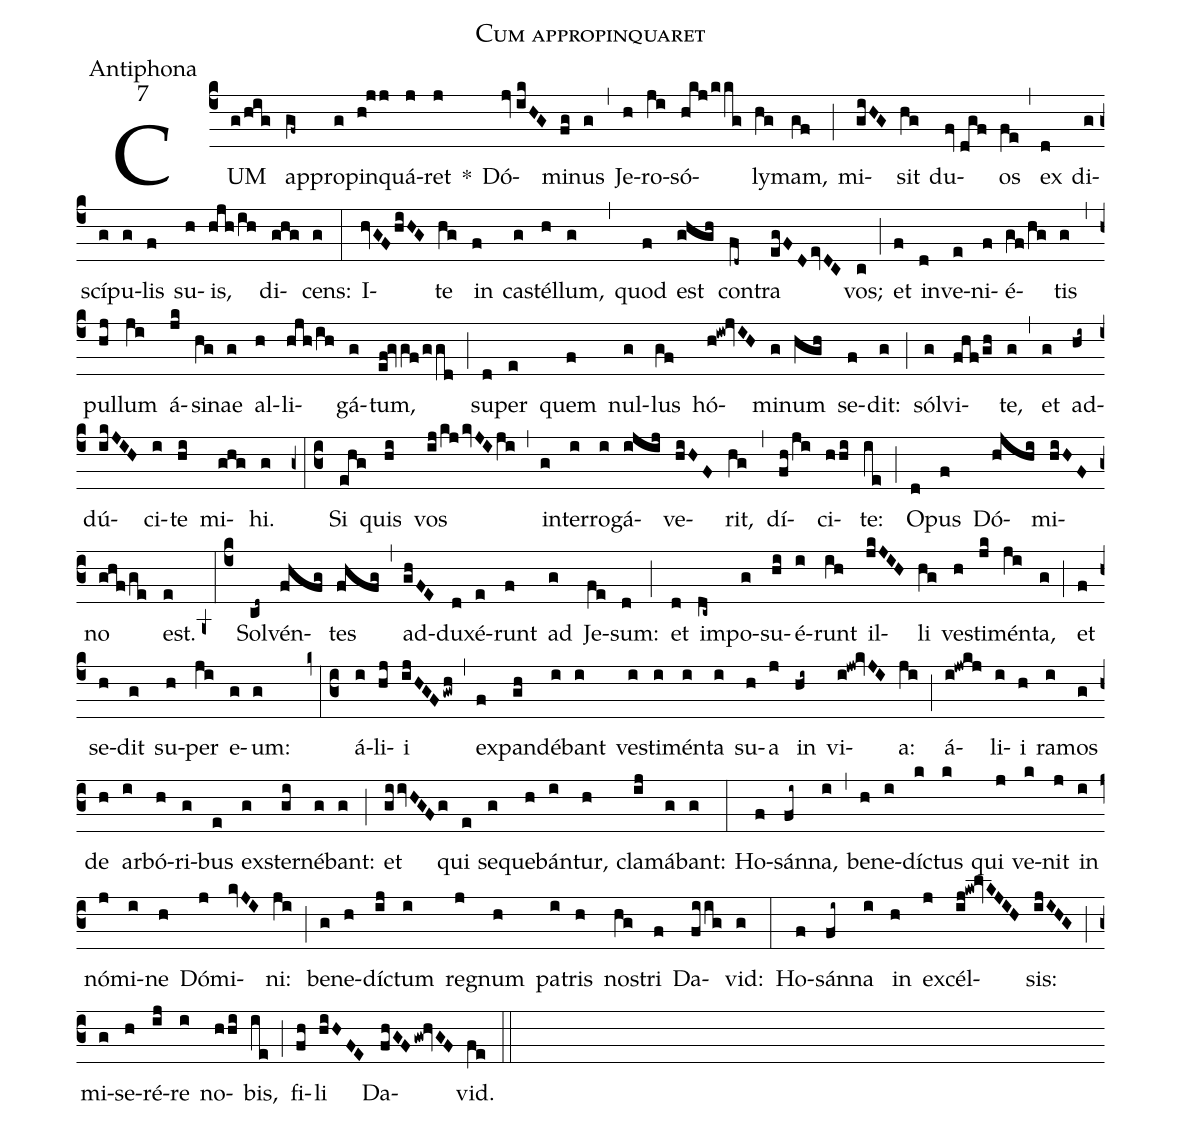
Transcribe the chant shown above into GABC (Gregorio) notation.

name:Cum appropinquaret;
office-part:Antiphona;
mode:7;
%%
(c4) CUM(g/hig) ap(gf~)pro(g)pin(h!jj)quá(j)ret(j) *() Dó(jv//ikHG)mi(fg)nus(g) (,) Je(h)ro(ji)só(hkj/kkg)ly(hg)mam,(gf) (;) mi(giHG)sit(hg) du(fv//dgf)os(fe) (,) ex(d) di(g)scí(g)pu(g)lis(f) su(h)is,(hjh/ih) di(ghg)cens:(g) (:) I(hvGFhiHG)te(hg) in(f) ca(g)stél(h)lum,(g) (,) quod(f) est(ghgh) con(fd~)tra(egFDevDC) vos;(c) (;) et(f) in(d)ve(e)ni(f)é(gf/hg)tis(g) (,) pul(hj)lum(ji) á(jk)si(hg)nae(g) al(h)li(hjh/ih)gá(g)tum,(ef!gvgf/ggd) (;) su(d)per(e) quem(f) nul(g)lus(gf) hó(h!iw!jvIH)mi(g)num(hgh) se(f)dit:(g) (;) sól(g)vi(fhf/gh)te,(g) (,) et(g) ad(hi~)dú(ikJIH)ci(i)te(hi) mi(ghg)hi.(g) (z0:c3) Si(ehg) quis(hi) vos(ij/kjkvJIji) (,) in(g)ter(i)ro(i)gá(ijij)ve(hiHF)rit,(hg) (,) dí(fh/ji)ci(hhi)te:(ie) (;) O(d)pus(f) Dó(hjhi)mi(hiHF)no(ghf/ge) est.(e) (a+)(:c4) Sol(cd~)vén(fhfg)tes(fhfg) (,) ad(ghFE)du(d)xé(e)runt(f) ad(g) Je(fe)sum:(d) (;) et(d) im(dc~)po(g)su(hi)é(i)runt(ih) il(jkJIH)li(hg) ve(h)sti(jk)mén(ji)ta,(g) (;) et(f) se(h)dit(g) su(h)per(ji) e(g)um:(g) (z0:c3) á(i)li(hj)i(ijHGFgwh) (,) ex(f)pan(gh)dé(i)bant(i) ve(i)sti(i)mén(i)ta(i) su(h)a(j) in(hi~) vi(i!jw!kvJI)a:(ji) (;) á(i!jwkj)li(i)i(h) ra(i)mos(g) de(h) ar(i)bó(h)ri(g)bus(e) ex(g)ster(gi)né(g)bant:(g) (;) et(giivHGFg) qui(e) se(g)que(h)bán(i)tur,(h) cla(ij)má(g)bant:(g) (:) Ho(f)sán(fi~)na,(i) (,) be(h)ne(i)dí(k)ctus(k) qui(j) ve(k)nit(j) in(i) nó(j)mi(i)ne(h) Dó(j)mi(kvJI)ni:(ji) (;) be(g)ne(h)dí(ij)ctum(i) re(j)gnum(h) pa(i)tris(h) no(hg)stri(f) Da(fiig)vid:(g) (:) Ho(f)sán(fi~)na(i) in(h) ex(j)cél(ij!kw!lvKJIH)sis:(ijIHG) (;) mi(g)se(h)ré(ij)re(i) no(hhi)bis,(ie) (;) fi(fh)li(hiHFE) Da(fhGFgw!hvGF)vid.(fe) (::)
